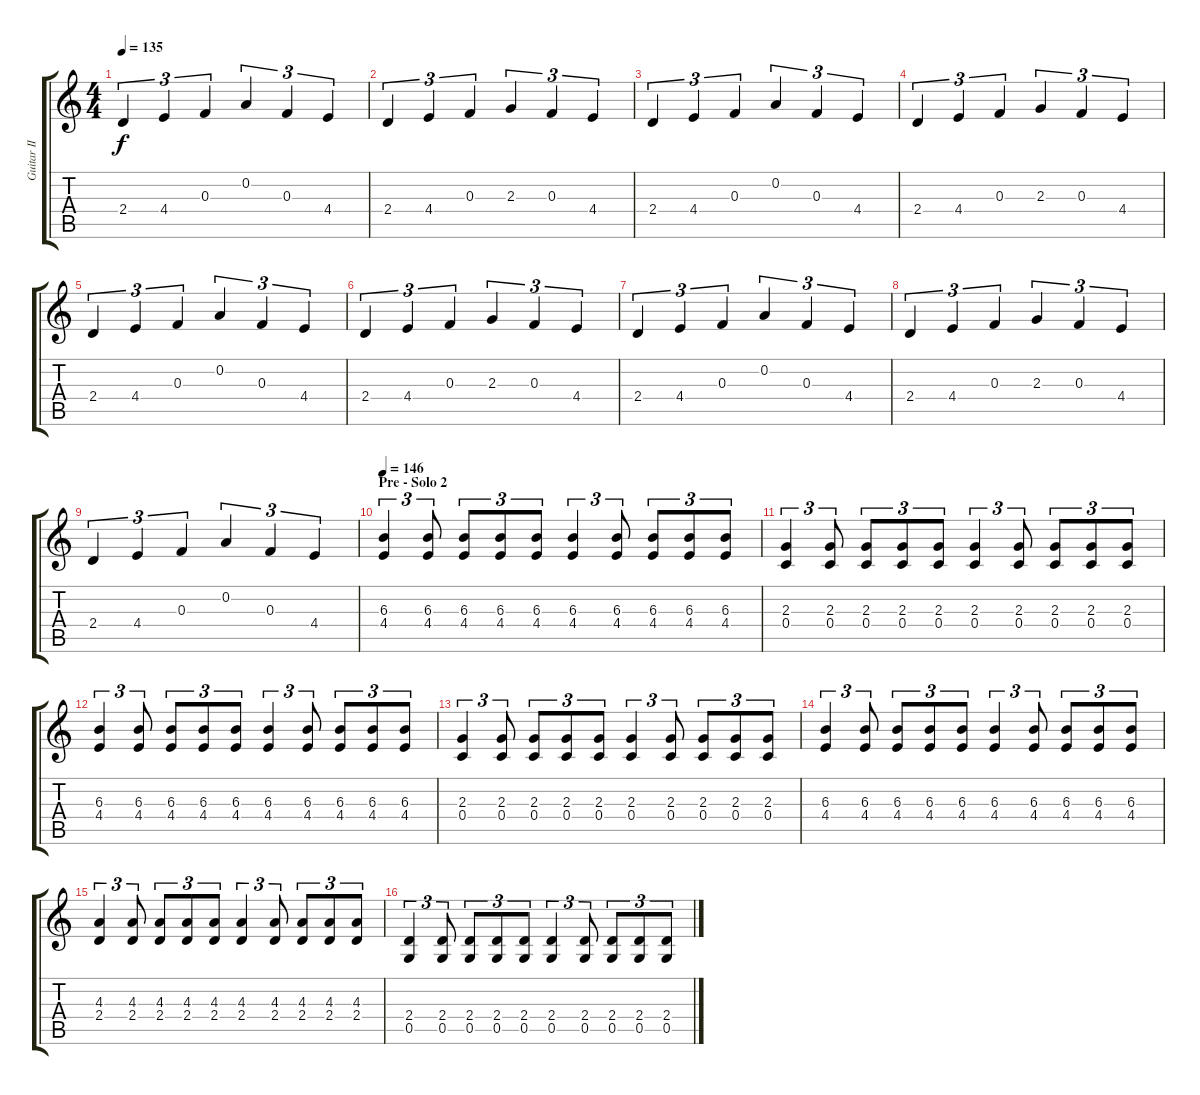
\track ("Guitar II" "Guitar II") {instrument distortionguitar}
\staff {score tabs}
\tuning (D4 A3 F3 C3 G2 D2) {hide}
\ts (4 4)
\tempo 135
\clef g2
\ks c
2.4.4{tu (3 2) dy f} 4.4.4{tu (3 2)} 0.3.4{tu (3 2)} 0.2.4{tu (3 2)} 0.3.4{tu (3 2)} 4.4.4{tu (3 2)} |
2.4.4{tu (3 2)} 4.4.4{tu (3 2)} 0.3.4{tu (3 2)} 2.3.4{tu (3 2)} 0.3.4{tu (3 2)} 4.4.4{tu (3 2)} |
2.4.4{tu (3 2)} 4.4.4{tu (3 2)} 0.3.4{tu (3 2)} 0.2.4{tu (3 2)} 0.3.4{tu (3 2)} 4.4.4{tu (3 2)} |
2.4.4{tu (3 2)} 4.4.4{tu (3 2)} 0.3.4{tu (3 2)} 2.3.4{tu (3 2)} 0.3.4{tu (3 2)} 4.4.4{tu (3 2)} |
2.4.4{tu (3 2)} 4.4.4{tu (3 2)} 0.3.4{tu (3 2)} 0.2.4{tu (3 2)} 0.3.4{tu (3 2)} 4.4.4{tu (3 2)} |
2.4.4{tu (3 2)} 4.4.4{tu (3 2)} 0.3.4{tu (3 2)} 2.3.4{tu (3 2)} 0.3.4{tu (3 2)} 4.4.4{tu (3 2)} |
2.4.4{tu (3 2)} 4.4.4{tu (3 2)} 0.3.4{tu (3 2)} 0.2.4{tu (3 2)} 0.3.4{tu (3 2)} 4.4.4{tu (3 2)} |
2.4.4{tu (3 2)} 4.4.4{tu (3 2)} 0.3.4{tu (3 2)} 2.3.4{tu (3 2)} 0.3.4{tu (3 2)} 4.4.4{tu (3 2)} |
2.4.4{tu (3 2)} 4.4.4{tu (3 2)} 0.3.4{tu (3 2)} 0.2.4{tu (3 2)} 0.3.4{tu (3 2)} 4.4.4{tu (3 2)} |
\section ("" "Pre - Solo 2")
\tempo 146
(6.3 4.4).4{tu (3 2)} (6.3 4.4).8{tu (3 2)} (6.3 4.4).8{tu (3 2)} (6.3 4.4).8{tu (3 2)} (6.3 4.4).8{tu (3 2)} (6.3 4.4).4{tu (3 2)} (6.3 4.4).8{tu (3 2)} (6.3 4.4).8{tu (3 2)} (6.3 4.4).8{tu (3 2)} (6.3 4.4).8{tu (3 2)} |
(2.3 0.4).4{tu (3 2)} (2.3 0.4).8{tu (3 2)} (2.3 0.4).8{tu (3 2)} (2.3 0.4).8{tu (3 2)} (2.3 0.4).8{tu (3 2)} (2.3 0.4).4{tu (3 2)} (2.3 0.4).8{tu (3 2)} (2.3 0.4).8{tu (3 2)} (2.3 0.4).8{tu (3 2)} (2.3 0.4).8{tu (3 2)} |
(6.3 4.4).4{tu (3 2)} (6.3 4.4).8{tu (3 2)} (6.3 4.4).8{tu (3 2)} (6.3 4.4).8{tu (3 2)} (6.3 4.4).8{tu (3 2)} (6.3 4.4).4{tu (3 2)} (6.3 4.4).8{tu (3 2)} (6.3 4.4).8{tu (3 2)} (6.3 4.4).8{tu (3 2)} (6.3 4.4).8{tu (3 2)} |
(2.3 0.4).4{tu (3 2)} (2.3 0.4).8{tu (3 2)} (2.3 0.4).8{tu (3 2)} (2.3 0.4).8{tu (3 2)} (2.3 0.4).8{tu (3 2)} (2.3 0.4).4{tu (3 2)} (2.3 0.4).8{tu (3 2)} (2.3 0.4).8{tu (3 2)} (2.3 0.4).8{tu (3 2)} (2.3 0.4).8{tu (3 2)} |
(6.3 4.4).4{tu (3 2)} (6.3 4.4).8{tu (3 2)} (6.3 4.4).8{tu (3 2)} (6.3 4.4).8{tu (3 2)} (6.3 4.4).8{tu (3 2)} (6.3 4.4).4{tu (3 2)} (6.3 4.4).8{tu (3 2)} (6.3 4.4).8{tu (3 2)} (6.3 4.4).8{tu (3 2)} (6.3 4.4).8{tu (3 2)} |
(4.3 2.4).4{tu (3 2)} (4.3 2.4).8{tu (3 2)} (4.3 2.4).8{tu (3 2)} (4.3 2.4).8{tu (3 2)} (4.3 2.4).8{tu (3 2)} (4.3 2.4).4{tu (3 2)} (4.3 2.4).8{tu (3 2)} (4.3 2.4).8{tu (3 2)} (4.3 2.4).8{tu (3 2)} (4.3 2.4).8{tu (3 2)} |
(2.4 0.5).4{tu (3 2)} (2.4 0.5).8{tu (3 2)} (2.4 0.5).8{tu (3 2)} (2.4 0.5).8{tu (3 2)} (2.4 0.5).8{tu (3 2)} (2.4 0.5).4{tu (3 2)} (2.4 0.5).8{tu (3 2)} (2.4 0.5).8{tu (3 2)} (2.4 0.5).8{tu (3 2)} (2.4 0.5).8{tu (3 2)}
